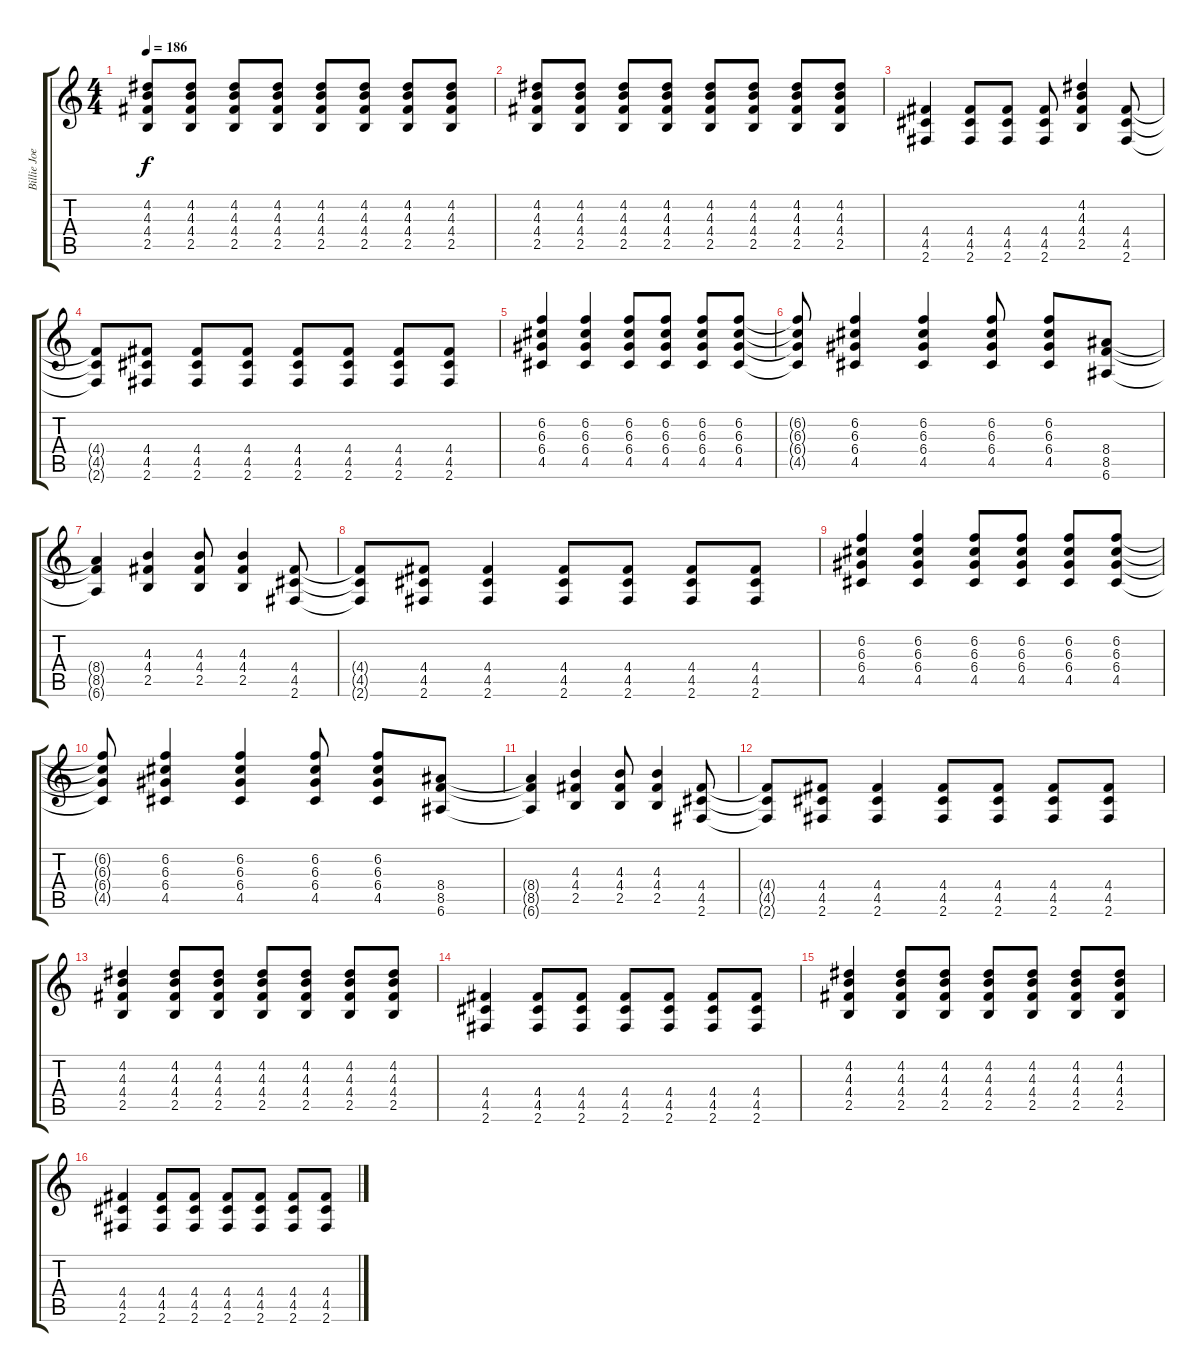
\track ("Billie Joe (Guitar)" "Billie Joe") {instrument distortionguitar}
\staff {score tabs}
\tuning (E4 B3 G3 D3 A2 E2) {hide}
\ts (4 4)
\tempo 186
\clef g2
\ks c
(4.2 4.3 4.4 2.5).8{dy f} (4.2 4.3 4.4 2.5).8 (4.2 4.3 4.4 2.5).8 (4.2 4.3 4.4 2.5).8 (4.2 4.3 4.4 2.5).8 (4.2 4.3 4.4 2.5).8 (4.2 4.3 4.4 2.5).8 (4.2 4.3 4.4 2.5).8 |
(4.2 4.3 4.4 2.5).8 (4.2 4.3 4.4 2.5).8 (4.2 4.3 4.4 2.5).8 (4.2 4.3 4.4 2.5).8 (4.2 4.3 4.4 2.5).8 (4.2 4.3 4.4 2.5).8 (4.2 4.3 4.4 2.5).8 (4.2 4.3 4.4 2.5).8 |
(4.4 4.5 2.6).4 (4.4 4.5 2.6).8 (4.4 4.5 2.6).8 (4.4 4.5 2.6).8 (4.2 4.3 4.4 2.5).4 (4.4 4.5 2.6).8 |
(4.4{t} 4.5{t} 2.6{t}).8 (4.4 4.5 2.6).8 (4.4 4.5 2.6).8 (4.4 4.5 2.6).8 (4.4 4.5 2.6).8 (4.4 4.5 2.6).8 (4.4 4.5 2.6).8 (4.4 4.5 2.6).8 |
(6.2 6.3 6.4 4.5).4 (6.2 6.3 6.4 4.5).4 (6.2 6.3 6.4 4.5).8 (6.2 6.3 6.4 4.5).8 (6.2 6.3 6.4 4.5).8 (6.2 6.3 6.4 4.5).8 |
(6.2{t} 6.3{t} 6.4{t} 4.5{t}).8 (6.2 6.3 6.4 4.5).4 (6.2 6.3 6.4 4.5).4 (6.2 6.3 6.4 4.5).8 (6.2 6.3 6.4 4.5).8 (8.4 8.5 6.6).8 |
(8.4{t} 8.5{t} 6.6{t}).4 (4.3 4.4 2.5).4 (4.3 4.4 2.5).8 (4.3 4.4 2.5).4 (4.4 4.5 2.6).8 |
(4.4{t} 4.5{t} 2.6{t}).8 (4.4 4.5 2.6).8 (4.4 4.5 2.6).4 (4.4 4.5 2.6).8 (4.4 4.5 2.6).8 (4.4 4.5 2.6).8 (4.4 4.5 2.6).8 |
(6.2 6.3 6.4 4.5).4 (6.2 6.3 6.4 4.5).4 (6.2 6.3 6.4 4.5).8 (6.2 6.3 6.4 4.5).8 (6.2 6.3 6.4 4.5).8 (6.2 6.3 6.4 4.5).8 |
(6.2{t} 6.3{t} 6.4{t} 4.5{t}).8 (6.2 6.3 6.4 4.5).4 (6.2 6.3 6.4 4.5).4 (6.2 6.3 6.4 4.5).8 (6.2 6.3 6.4 4.5).8 (8.4 8.5 6.6).8 |
(8.4{t} 8.5{t} 6.6{t}).4 (4.3 4.4 2.5).4 (4.3 4.4 2.5).8 (4.3 4.4 2.5).4 (4.4 4.5 2.6).8 |
(4.4{t} 4.5{t} 2.6{t}).8 (4.4 4.5 2.6).8 (4.4 4.5 2.6).4 (4.4 4.5 2.6).8 (4.4 4.5 2.6).8 (4.4 4.5 2.6).8 (4.4 4.5 2.6).8 |
(4.2 4.3 4.4 2.5).4 (4.2 4.3 4.4 2.5).8 (4.2 4.3 4.4 2.5).8 (4.2 4.3 4.4 2.5).8 (4.2 4.3 4.4 2.5).8 (4.2 4.3 4.4 2.5).8 (4.2 4.3 4.4 2.5).8 |
(4.4 4.5 2.6).4 (4.4 4.5 2.6).8 (4.4 4.5 2.6).8 (4.4 4.5 2.6).8 (4.4 4.5 2.6).8 (4.4 4.5 2.6).8 (4.4 4.5 2.6).8 |
(4.2 4.3 4.4 2.5).4 (4.2 4.3 4.4 2.5).8 (4.2 4.3 4.4 2.5).8 (4.2 4.3 4.4 2.5).8 (4.2 4.3 4.4 2.5).8 (4.2 4.3 4.4 2.5).8 (4.2 4.3 4.4 2.5).8 |
(4.4 4.5 2.6).4 (4.4 4.5 2.6).8 (4.4 4.5 2.6).8 (4.4 4.5 2.6).8 (4.4 4.5 2.6).8 (4.4 4.5 2.6).8 (4.4 4.5 2.6).8
